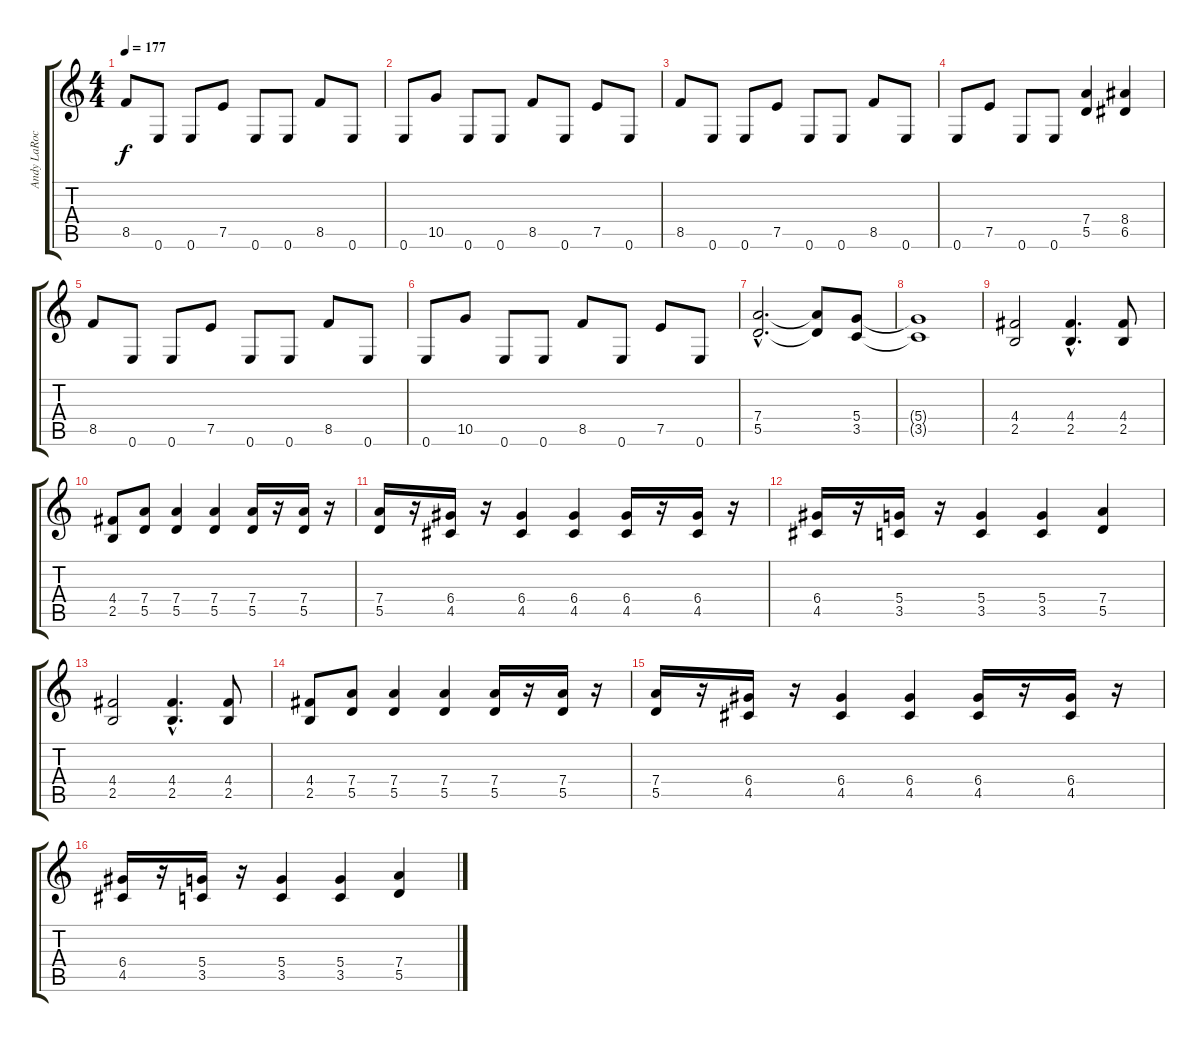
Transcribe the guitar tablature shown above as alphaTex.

\track ("Andy LaRocque" "Andy LaRoc") {instrument distortionguitar}
\staff {score tabs}
\tuning (E4 B3 G3 D3 A2 E2) {hide}
\ts (4 4)
\tempo 177
\clef g2
\ks c
8.5.8{dy f} 0.6.8 0.6.8 7.5.8 0.6.8 0.6.8 8.5.8 0.6.8 |
0.6.8 10.5.8 0.6.8 0.6.8 8.5.8 0.6.8 7.5.8 0.6.8 |
8.5.8 0.6.8 0.6.8 7.5.8 0.6.8 0.6.8 8.5.8 0.6.8 |
0.6.8 7.5.8 0.6.8 0.6.8 (7.4 5.5).4 (8.4 6.5).4 |
8.5.8 0.6.8 0.6.8 7.5.8 0.6.8 0.6.8 8.5.8 0.6.8 |
0.6.8 10.5.8 0.6.8 0.6.8 8.5.8 0.6.8 7.5.8 0.6.8 |
(7.4{hac} 5.5{hac}).2{d} (7.4{t} 5.5{t}).8 (5.4 3.5).8 |
(5.4{t} 3.5{t}).1 |
(4.4 2.5).2 (4.4{hac} 2.5{hac}).4{d} (4.4 2.5).8 |
(4.4 2.5).8 (7.4 5.5).8 (7.4 5.5).4 (7.4 5.5).4 (7.4 5.5).16 r.16 (7.4 5.5).16 r.16 |
(7.4 5.5).16 r.16 (6.4 4.5).16 r.16 (6.4 4.5).4 (6.4 4.5).4 (6.4 4.5).16 r.16 (6.4 4.5).16 r.16 |
(6.4 4.5).16 r.16 (5.4 3.5).16 r.16 (5.4 3.5).4 (5.4 3.5).4 (7.4 5.5).4 |
(4.4 2.5).2 (4.4{hac} 2.5{hac}).4{d} (4.4 2.5).8 |
(4.4 2.5).8 (7.4 5.5).8 (7.4 5.5).4 (7.4 5.5).4 (7.4 5.5).16 r.16 (7.4 5.5).16 r.16 |
(7.4 5.5).16 r.16 (6.4 4.5).16 r.16 (6.4 4.5).4 (6.4 4.5).4 (6.4 4.5).16 r.16 (6.4 4.5).16 r.16 |
(6.4 4.5).16 r.16 (5.4 3.5).16 r.16 (5.4 3.5).4 (5.4 3.5).4 (7.4 5.5).4
